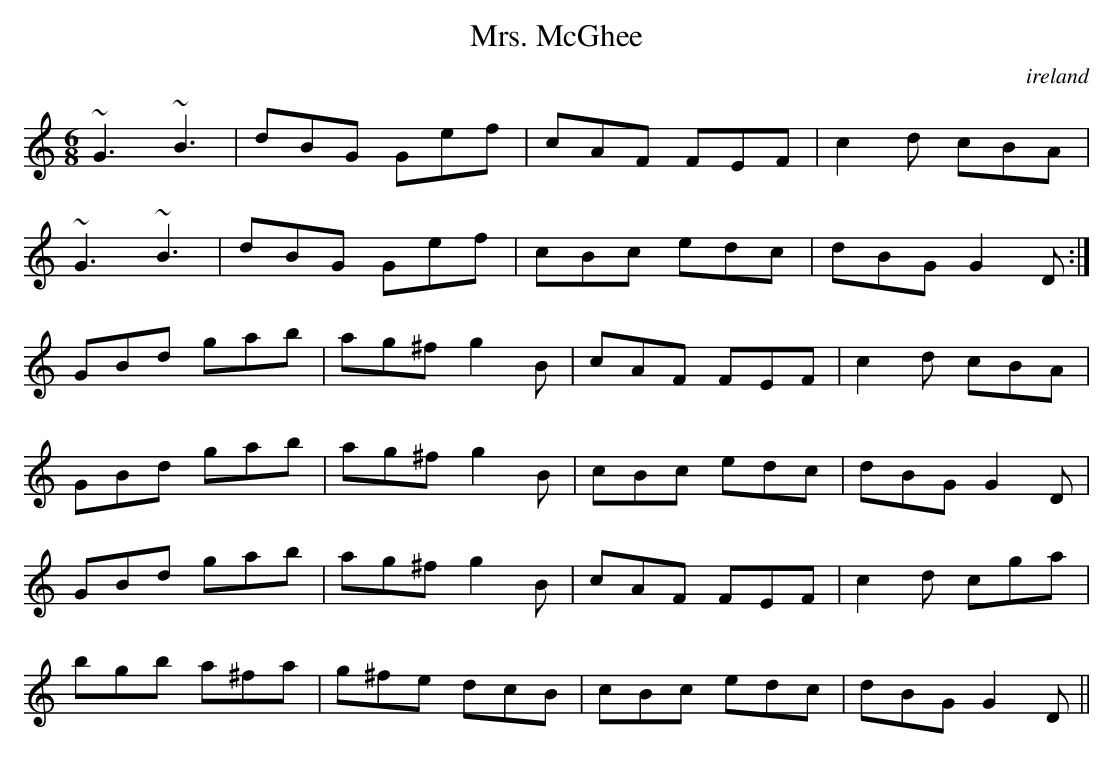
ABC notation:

X:1
T:Mrs. McGhee
O:ireland
M:6/8
K:Gmix
~G3 ~B3|dBG Gef|cAF FEF|c2d cBA|
~G3 ~B3|dBG Gef|cBc edc|dBG G2D:|
GBd gab|ag^f g2B|cAF FEF|c2d cBA|
GBd gab|ag^f g2B|cBc edc|dBG G2D|
GBd gab|ag^f g2B|cAF FEF|c2d cga|
bgb a^fa|g^fe dcB|cBc edc|dBG G2D||
